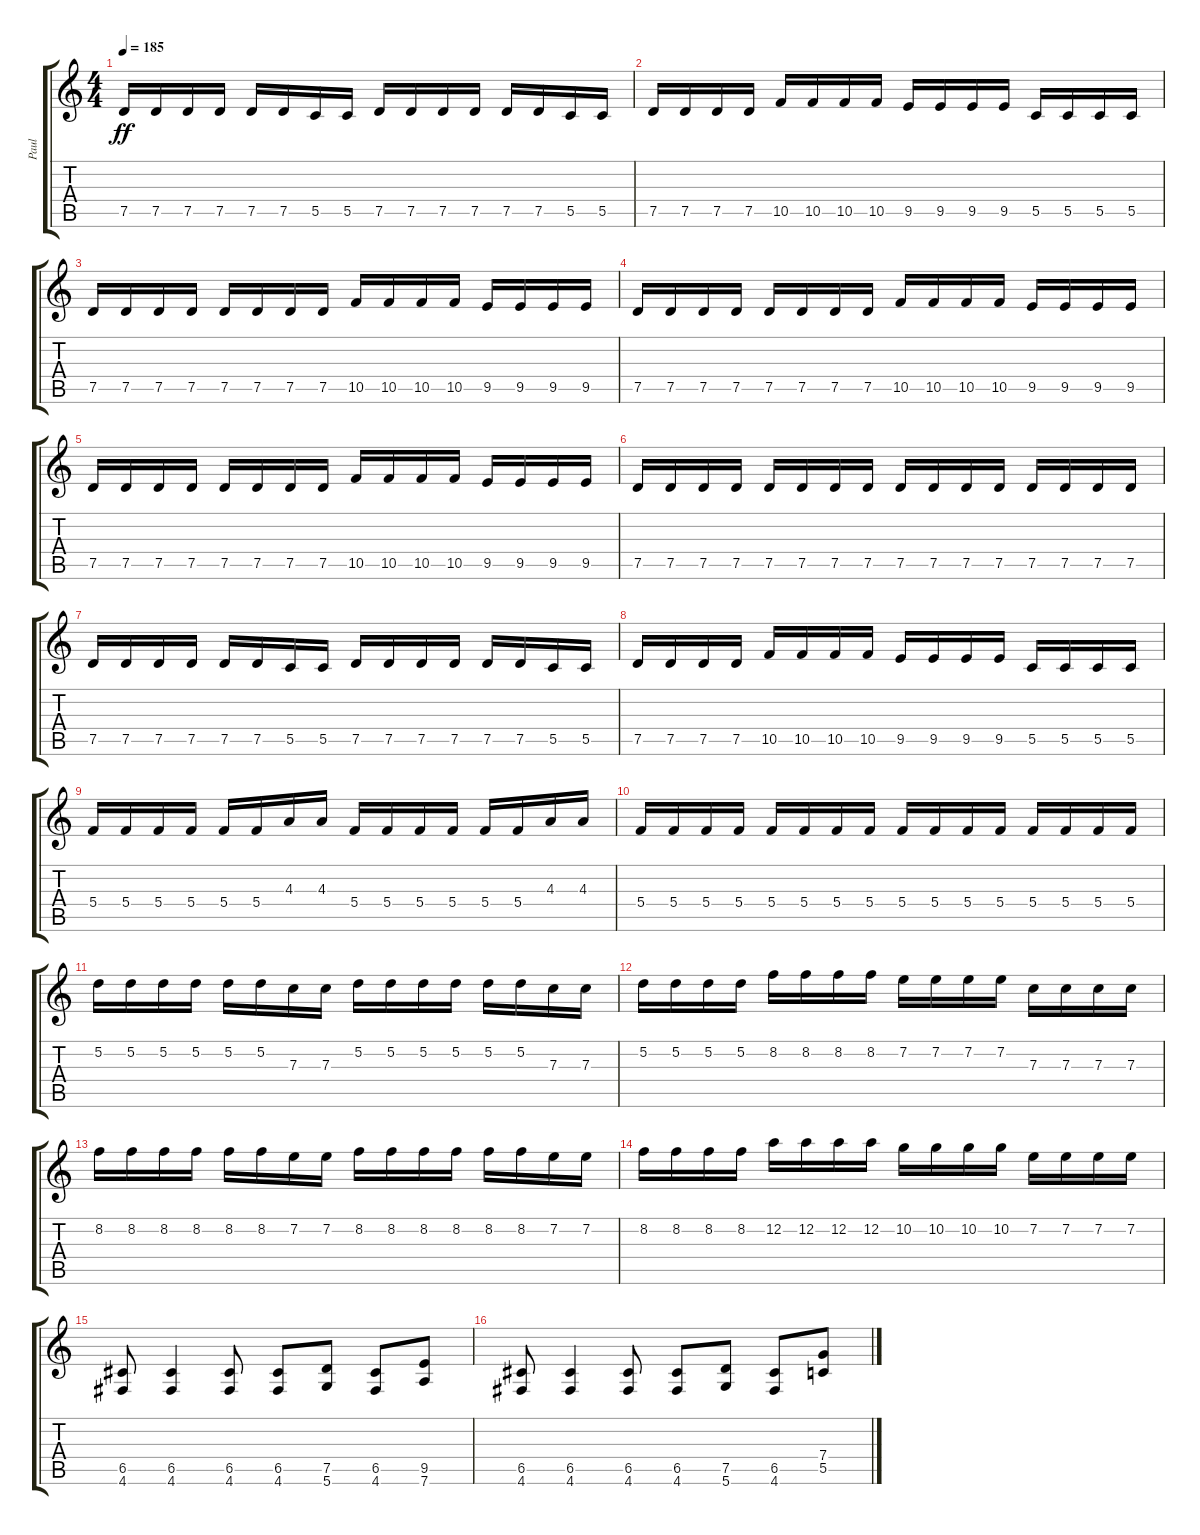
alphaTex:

\track ("Paul" "Paul") {instrument distortionguitar}
\staff {score tabs}
\tuning (D4 A3 F3 C3 G2 D2) {hide}
\ts (4 4)
\tempo 185
\clef g2
\ks c
7.5.16{dy ff} 7.5.16 7.5.16 7.5.16 7.5.16 7.5.16 5.5.16 5.5.16 7.5.16 7.5.16 7.5.16 7.5.16 7.5.16 7.5.16 5.5.16 5.5.16 |
7.5.16 7.5.16 7.5.16 7.5.16 10.5.16 10.5.16 10.5.16 10.5.16 9.5.16 9.5.16 9.5.16 9.5.16 5.5.16 5.5.16 5.5.16 5.5.16 |
7.5.16 7.5.16 7.5.16 7.5.16 7.5.16 7.5.16 7.5.16 7.5.16 10.5.16 10.5.16 10.5.16 10.5.16 9.5.16 9.5.16 9.5.16 9.5.16 |
7.5.16 7.5.16 7.5.16 7.5.16 7.5.16 7.5.16 7.5.16 7.5.16 10.5.16 10.5.16 10.5.16 10.5.16 9.5.16 9.5.16 9.5.16 9.5.16 |
7.5.16 7.5.16 7.5.16 7.5.16 7.5.16 7.5.16 7.5.16 7.5.16 10.5.16 10.5.16 10.5.16 10.5.16 9.5.16 9.5.16 9.5.16 9.5.16 |
7.5.16 7.5.16 7.5.16 7.5.16 7.5.16 7.5.16 7.5.16 7.5.16 7.5.16 7.5.16 7.5.16 7.5.16 7.5.16 7.5.16 7.5.16 7.5.16 |
7.5.16 7.5.16 7.5.16 7.5.16 7.5.16 7.5.16 5.5.16 5.5.16 7.5.16 7.5.16 7.5.16 7.5.16 7.5.16 7.5.16 5.5.16 5.5.16 |
7.5.16 7.5.16 7.5.16 7.5.16 10.5.16 10.5.16 10.5.16 10.5.16 9.5.16 9.5.16 9.5.16 9.5.16 5.5.16 5.5.16 5.5.16 5.5.16 |
5.4.16 5.4.16 5.4.16 5.4.16 5.4.16 5.4.16 4.3.16 4.3.16 5.4.16 5.4.16 5.4.16 5.4.16 5.4.16 5.4.16 4.3.16 4.3.16 |
5.4.16 5.4.16 5.4.16 5.4.16 5.4.16 5.4.16 5.4.16 5.4.16 5.4.16 5.4.16 5.4.16 5.4.16 5.4.16 5.4.16 5.4.16 5.4.16 |
5.2.16 5.2.16 5.2.16 5.2.16 5.2.16 5.2.16 7.3.16 7.3.16 5.2.16 5.2.16 5.2.16 5.2.16 5.2.16 5.2.16 7.3.16 7.3.16 |
5.2.16 5.2.16 5.2.16 5.2.16 8.2.16 8.2.16 8.2.16 8.2.16 7.2.16 7.2.16 7.2.16 7.2.16 7.3.16 7.3.16 7.3.16 7.3.16 |
8.2.16 8.2.16 8.2.16 8.2.16 8.2.16 8.2.16 7.2.16 7.2.16 8.2.16 8.2.16 8.2.16 8.2.16 8.2.16 8.2.16 7.2.16 7.2.16 |
8.2.16 8.2.16 8.2.16 8.2.16 12.2.16 12.2.16 12.2.16 12.2.16 10.2.16 10.2.16 10.2.16 10.2.16 7.2.16 7.2.16 7.2.16 7.2.16 |
(6.5 4.6).8 (6.5 4.6).4 (6.5 4.6).8 (6.5 4.6).8 (7.5 5.6).8 (6.5 4.6).8 (9.5 7.6).8 |
(6.5 4.6).8 (6.5 4.6).4 (6.5 4.6).8 (6.5 4.6).8 (7.5 5.6).8 (6.5 4.6).8 (7.4 5.5).8
